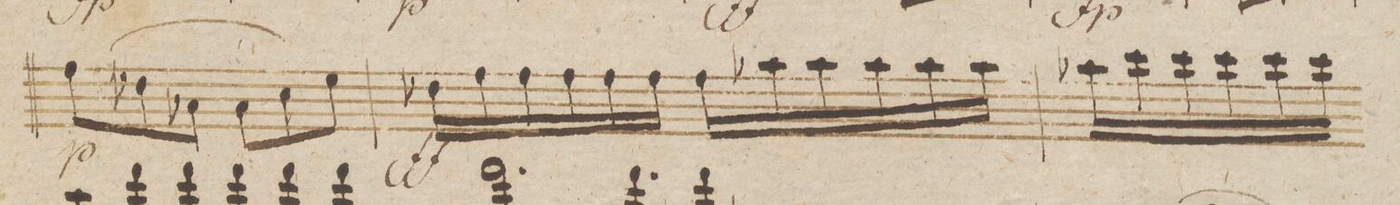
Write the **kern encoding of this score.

**kern	**dynam
*I"Violino Imo	*
*clefG2	*
*k[b-]	*
*M6/8	*
(8ff\L	p
8dd-X\	.
8a-X\J	.
8a-\L	.
8cc\	.
8ee\J)	.
=88	=88
16dd-X\LL	ff
16ff\	.
16ff\	.
16ff\	.
16ff\	.
16ff\JJ	.
16ff\LL	.
16aa-X\	.
16aa-\	.
16aa-\	.
16aa-\	.
16aa-\JJ	.
=89	=89
16aa-X\LL	.
16ccc\	.
16ccc\	.
16ccc\	.
16ccc\	.
16ccc\JJ	.
*-	*-
